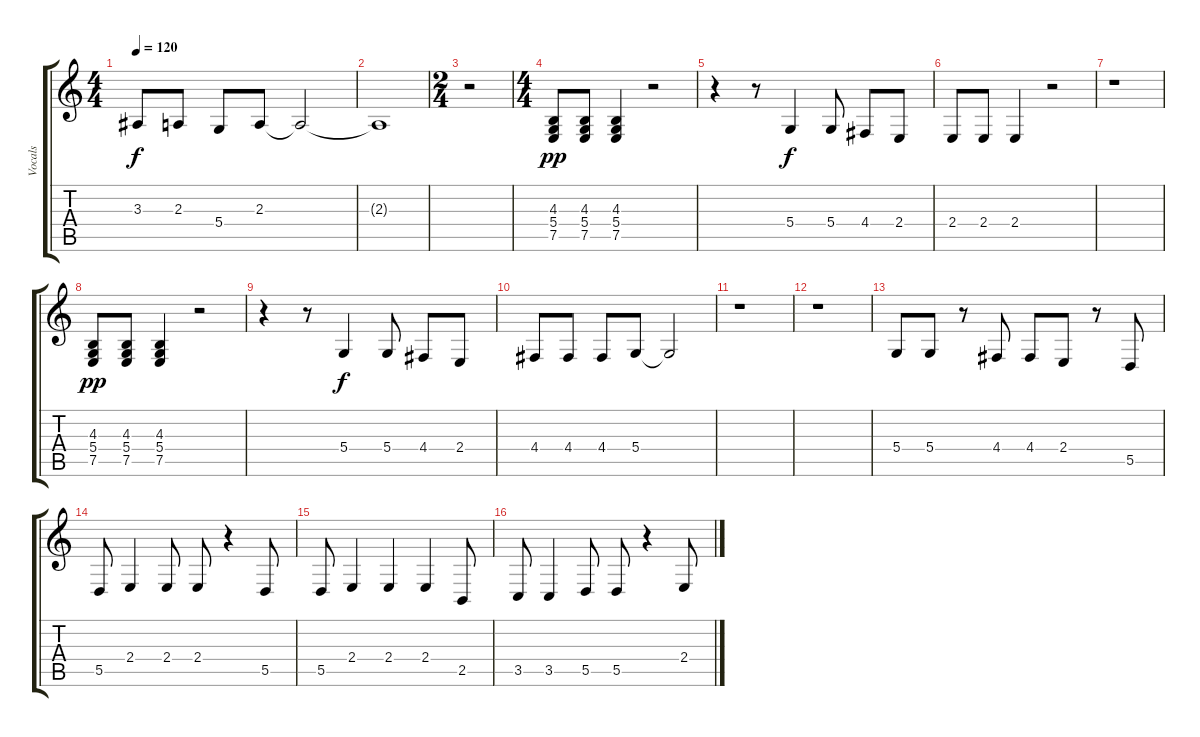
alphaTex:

\track ("Vocals" "Vocals") {instrument synthvoice}
\staff {score tabs}
\tuning (E4 B3 G3 D3 A2 E2) {hide}
\ts (4 4)
\tempo 120
\clef g2
\ks c
3.3.8{dy f} 2.3.8 5.4.8 2.3.8 2.3{t}.2 |
2.3{t}.1 |
\ts (2 4)
r.2 |
\ts (4 4)
(4.3 5.4 7.5).8{dy pp} (4.3 5.4 7.5).8 (4.3 5.4 7.5).4 r.2 |
r.4 r.8 5.4.4{dy f} 5.4.8 4.4.8 2.4.8 |
2.4.8 2.4.8 2.4.4 r.2 |
r.1 |
(4.3 5.4 7.5).8{dy pp} (4.3 5.4 7.5).8 (4.3 5.4 7.5).4 r.2 |
r.4 r.8 5.4.4{dy f} 5.4.8 4.4.8 2.4.8 |
4.4.8 4.4.8 4.4.8 5.4.8 5.4{t}.2 |
r.1 |
r.1 |
5.4.8 5.4.8 r.8 4.4.8 4.4.8 2.4.8 r.8 5.5.8 |
5.5.8 2.4.4 2.4.8 2.4.8 r.4 5.5.8 |
5.5.8 2.4.4 2.4.4 2.4.4 2.5.8 |
3.5.8 3.5.4 5.5.8 5.5.8 r.4 2.4.8
